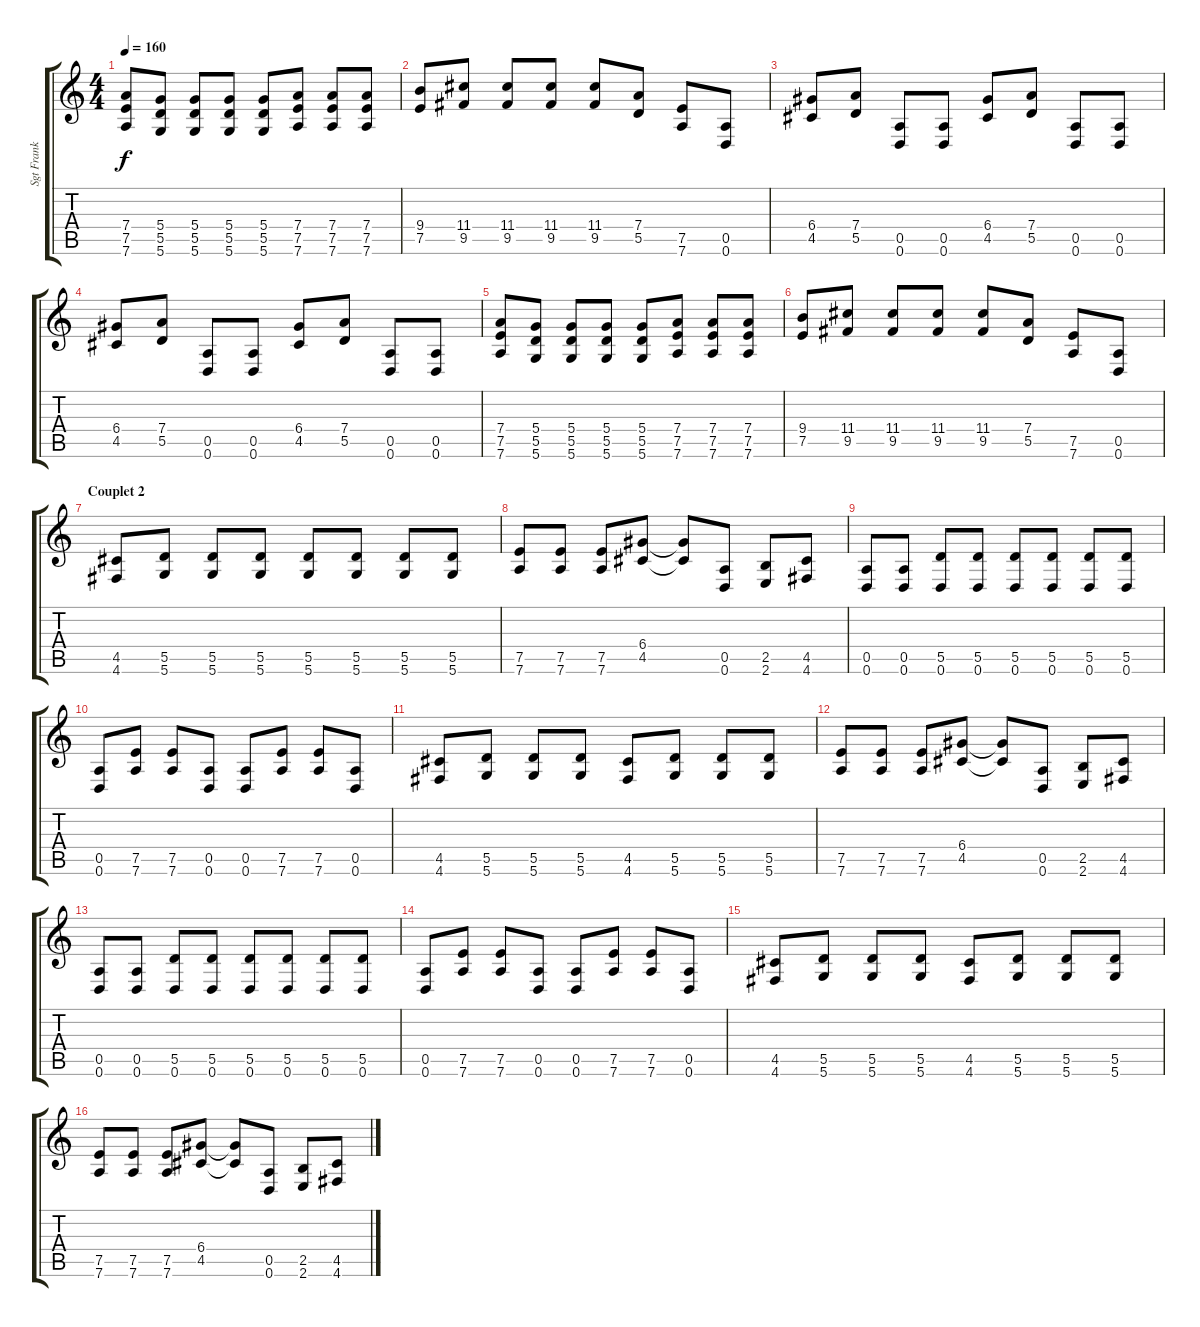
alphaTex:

\track ("Sgt Frank" "Sgt Frank") {instrument distortionguitar}
\staff {score tabs}
\tuning (E4 B3 G3 D3 A2 D2) {hide}
\ts (4 4)
\tempo 160
\clef g2
\ks c
(7.4 7.5 7.6).8{dy f} (5.4 5.5 5.6).8 (5.4 5.5 5.6).8 (5.4 5.5 5.6).8 (5.4 5.5 5.6).8 (7.4 7.5 7.6).8 (7.4 7.5 7.6).8 (7.4 7.5 7.6).8 |
(9.4 7.5).8 (11.4 9.5).8 (11.4 9.5).8 (11.4 9.5).8 (11.4 9.5).8 (7.4 5.5).8 (7.5 7.6).8 (0.5 0.6).8 |
(6.4 4.5).8 (7.4 5.5).8 (0.5 0.6).8 (0.5 0.6).8 (6.4 4.5).8 (7.4 5.5).8 (0.5 0.6).8 (0.5 0.6).8 |
(6.4 4.5).8 (7.4 5.5).8 (0.5 0.6).8 (0.5 0.6).8 (6.4 4.5).8 (7.4 5.5).8 (0.5 0.6).8 (0.5 0.6).8 |
(7.4 7.5 7.6).8 (5.4 5.5 5.6).8 (5.4 5.5 5.6).8 (5.4 5.5 5.6).8 (5.4 5.5 5.6).8 (7.4 7.5 7.6).8 (7.4 7.5 7.6).8 (7.4 7.5 7.6).8 |
(9.4 7.5).8 (11.4 9.5).8 (11.4 9.5).8 (11.4 9.5).8 (11.4 9.5).8 (7.4 5.5).8 (7.5 7.6).8 (0.5 0.6).8 |
\section ("" "Couplet 2")
(4.5 4.6).8 (5.5 5.6).8 (5.5 5.6).8 (5.5 5.6).8 (5.5 5.6).8 (5.5 5.6).8 (5.5 5.6).8 (5.5 5.6).8 |
(7.5 7.6).8 (7.5 7.6).8 (7.5 7.6).8 (6.4 4.5).8 (6.4{t} 4.5{t}).8 (0.5 0.6).8 (2.5 2.6).8 (4.5 4.6).8 |
(0.5 0.6).8 (0.5 0.6).8 (5.5 0.6).8 (5.5 0.6).8 (5.5 0.6).8 (5.5 0.6).8 (5.5 0.6).8 (5.5 0.6).8 |
(0.5 0.6).8 (7.5 7.6).8 (7.5 7.6).8 (0.5 0.6).8 (0.5 0.6).8 (7.5 7.6).8 (7.5 7.6).8 (0.5 0.6).8 |
(4.5 4.6).8 (5.5 5.6).8 (5.5 5.6).8 (5.5 5.6).8 (4.5 4.6).8 (5.5 5.6).8 (5.5 5.6).8 (5.5 5.6).8 |
(7.5 7.6).8 (7.5 7.6).8 (7.5 7.6).8 (6.4 4.5).8 (6.4{t} 4.5{t}).8 (0.5 0.6).8 (2.5 2.6).8 (4.5 4.6).8 |
(0.5 0.6).8 (0.5 0.6).8 (5.5 0.6).8 (5.5 0.6).8 (5.5 0.6).8 (5.5 0.6).8 (5.5 0.6).8 (5.5 0.6).8 |
(0.5 0.6).8 (7.5 7.6).8 (7.5 7.6).8 (0.5 0.6).8 (0.5 0.6).8 (7.5 7.6).8 (7.5 7.6).8 (0.5 0.6).8 |
(4.5 4.6).8 (5.5 5.6).8 (5.5 5.6).8 (5.5 5.6).8 (4.5 4.6).8 (5.5 5.6).8 (5.5 5.6).8 (5.5 5.6).8 |
(7.5 7.6).8 (7.5 7.6).8 (7.5 7.6).8 (6.4 4.5).8 (6.4{t} 4.5{t}).8 (0.5 0.6).8 (2.5 2.6).8 (4.5 4.6).8
